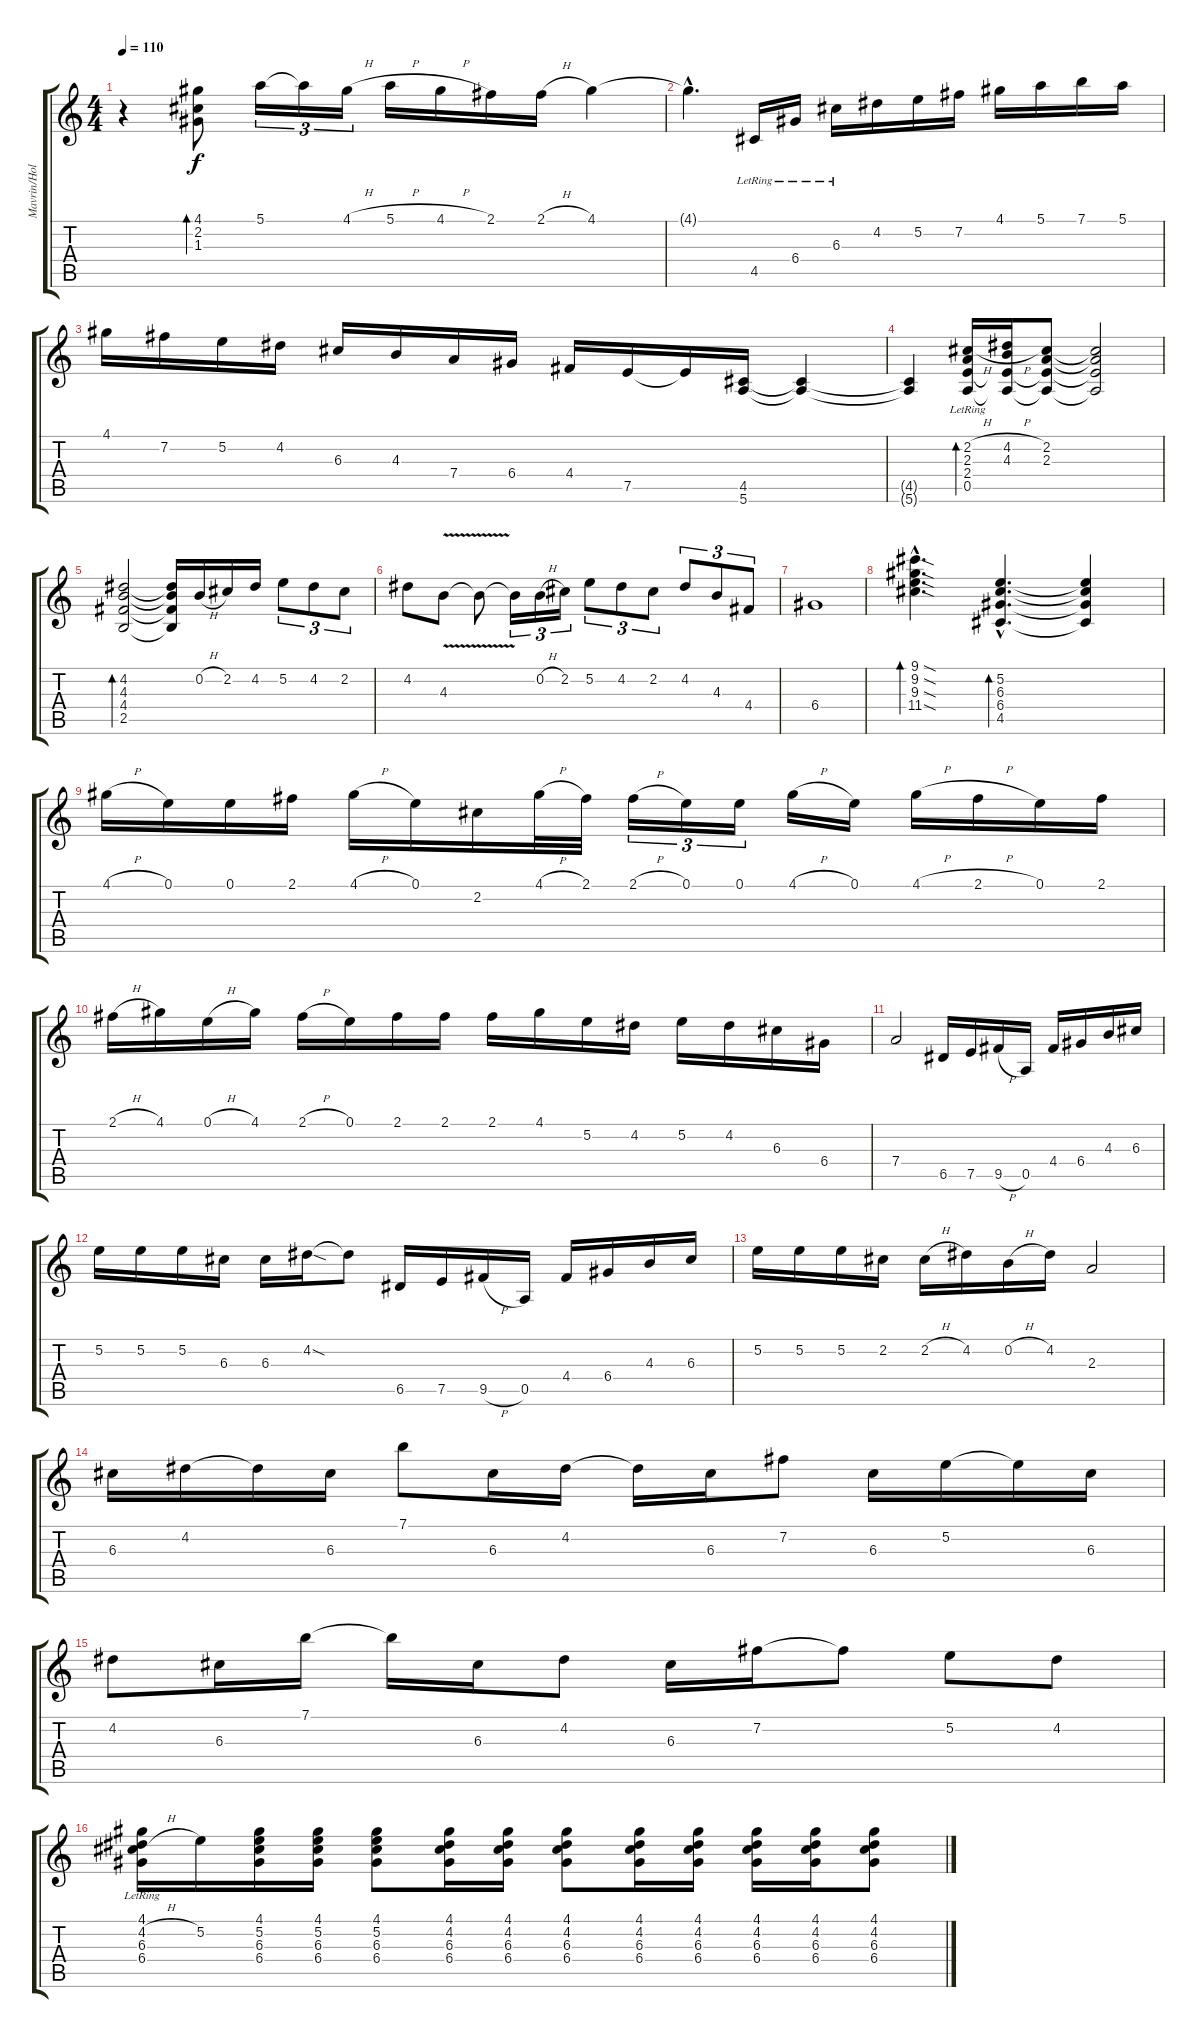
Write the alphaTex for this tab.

\track ("Mavrin/Holstinin" "Mavrin/Hol") {instrument distortionguitar}
\staff {score tabs}
\tuning (E4 B3 G3 D3 A2 E2) {hide}
\ts (4 4)
\tempo 110
\clef g2
\ks c
r.4{dy f} (4.1 2.2 1.3).8{bd 480} 5.1.16{tu (3 2)} 5.1{t}.16{tu (3 2)} 4.1{h}.16{tu (3 2)} 5.1{h}.16 4.1{h}.16 2.1.16 2.1{h}.16 4.1.4 |
4.1{hac t}.4{d} 4.5{lr}.16 6.4{lr}.16 6.3{lr}.16 4.2.16 5.2.16 7.2.16 4.1.16 5.1.16 7.1.16 5.1.16 |
4.1.16 7.2.16 5.2.16 4.2.16 6.3.16 4.3.16 7.4.16 6.4.16 4.4.16 7.5.16 7.5{t}.16 (4.5 5.6).16 (4.5{t} 5.6{t}).4 |
(4.5{t} 5.6{t}).4 (2.2{h} 2.3 2.4{lr} 0.5{lr}).16{bd 120} (4.2{h} 4.3 2.4{t} 0.5{t}).16 (2.2 2.3 2.4{t} 0.5{t}).8 (2.2{t} 2.3{t} 2.4{t} 0.5{t}).2 |
(4.2 4.3 4.4 2.5).2{bd 120} (4.2{t} 4.3{t} 4.4{t} 2.5{t}).16 0.2{h}.16 2.2.16 4.2.16 5.2.8{tu (3 2)} 4.2.8{tu (3 2)} 2.2.8{tu (3 2)} |
4.2.8 4.3{v}.8 4.3{t}.8 4.3{t}.16{tu (3 2)} 0.2{h}.16{tu (3 2)} 2.2.16{tu (3 2)} 5.2.8{tu (3 2)} 4.2.8{tu (3 2)} 2.2.8{tu (3 2)} 4.2.8{tu (3 2)} 4.3.8{tu (3 2)} 4.4.8{tu (3 2)} |
6.4.1 |
(9.1{sod hac} 9.2{sod hac} 9.3{sod hac} 11.4{sod hac}).4{d bd 240} (5.2{hac} 6.3{hac} 6.4{hac} 4.5{hac}).4{d bd 240} (5.2{t} 6.3{t} 6.4{t} 4.5{t}).4 |
4.1{h}.16 0.1.16 0.1.16 2.1.16 4.1{h}.16 0.1.16 2.2.16 4.1{h}.32 2.1.32 2.1{h}.16{tu (3 2)} 0.1.16{tu (3 2)} 0.1.16{tu (3 2)} 4.1{h}.16 0.1.16 4.1{h}.16 2.1{h}.16 0.1.16 2.1.16 |
2.1{h}.16 4.1.16 0.1{h}.16 4.1.16 2.1{h}.16 0.1.16 2.1.16 2.1.16 2.1.16 4.1.16 5.2.16 4.2.16 5.2.16 4.2.16 6.3.16 6.4.16 |
7.4.2 6.5.16 7.5.16 9.5{h}.16 0.5.16 4.4.16 6.4.16 4.3.16 6.3.16 |
5.2.16 5.2.16 5.2.16 6.3.16 6.3.16 4.2{sod}.16 4.2{t}.8 6.5.16 7.5.16 9.5{h}.16 0.5.16 4.4.16 6.4.16 4.3.16 6.3.16 |
5.2.16 5.2.16 5.2.16 2.2.16 2.2{h}.16 4.2.16 0.2{h}.16 4.2.16 2.3.2 |
6.3.16 4.2.16 4.2{t}.16 6.3.16 7.1.8 6.3.16 4.2.16 4.2{t}.16 6.3.16 7.2.8 6.3.16 5.2.16 5.2{t}.16 6.3.16 |
4.2.8 6.3.16 7.1.16 7.1{t}.16 6.3.16 4.2.8 6.3.16 7.2.16 7.2{t}.8 5.2.8 4.2.8 |
(4.1{lr} 4.2{h} 6.3{lr} 6.4{lr}).16 5.2.16 (4.1 5.2 6.3 6.4).16 (4.1 5.2 6.3 6.4).16 (4.1 5.2 6.3 6.4).8 (4.1 4.2 6.3 6.4).16 (4.1 4.2 6.3 6.4).16 (4.1 4.2 6.3 6.4).8 (4.1 4.2 6.3 6.4).16 (4.1 4.2 6.3 6.4).16 (4.1 4.2 6.3 6.4).16 (4.1 4.2 6.3 6.4).16 (4.1 4.2 6.3 6.4).8
